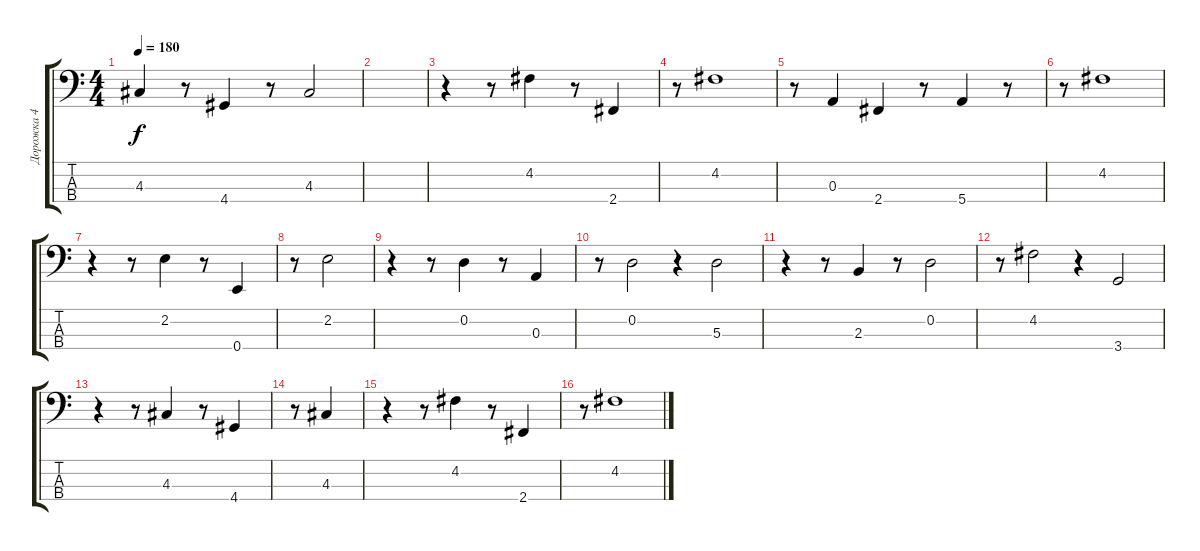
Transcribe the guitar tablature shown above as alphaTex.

\track ("Дорожка 4" "Дорожка 4") {instrument electricbassfinger}
\staff {score tabs}
\tuning (G2 D2 A1 E1) {hide}
\ts (4 4)
\tempo 180
\clef f4
\ks c
4.3.4{dy f} r.8 4.4.4 r.8 4.3.2 |
|
r.4 r.8 4.2.4 r.8 2.4.4 |
r.8 4.2.1 |
r.8 0.3.4 2.4.4 r.8 5.4.4 r.8 |
r.8 4.2.1 |
r.4 r.8 2.2.4 r.8 0.4.4 |
r.8 2.2.2 |
r.4 r.8 0.2.4 r.8 0.3.4 |
r.8 0.2.2 r.4 5.3.2 |
r.4 r.8 2.3.4 r.8 0.2.2 |
r.8 4.2.2 r.4 3.4.2 |
r.4 r.8 4.3.4 r.8 4.4.4 |
r.8 4.3.4 |
r.4 r.8 4.2.4 r.8 2.4.4 |
r.8 4.2.1
